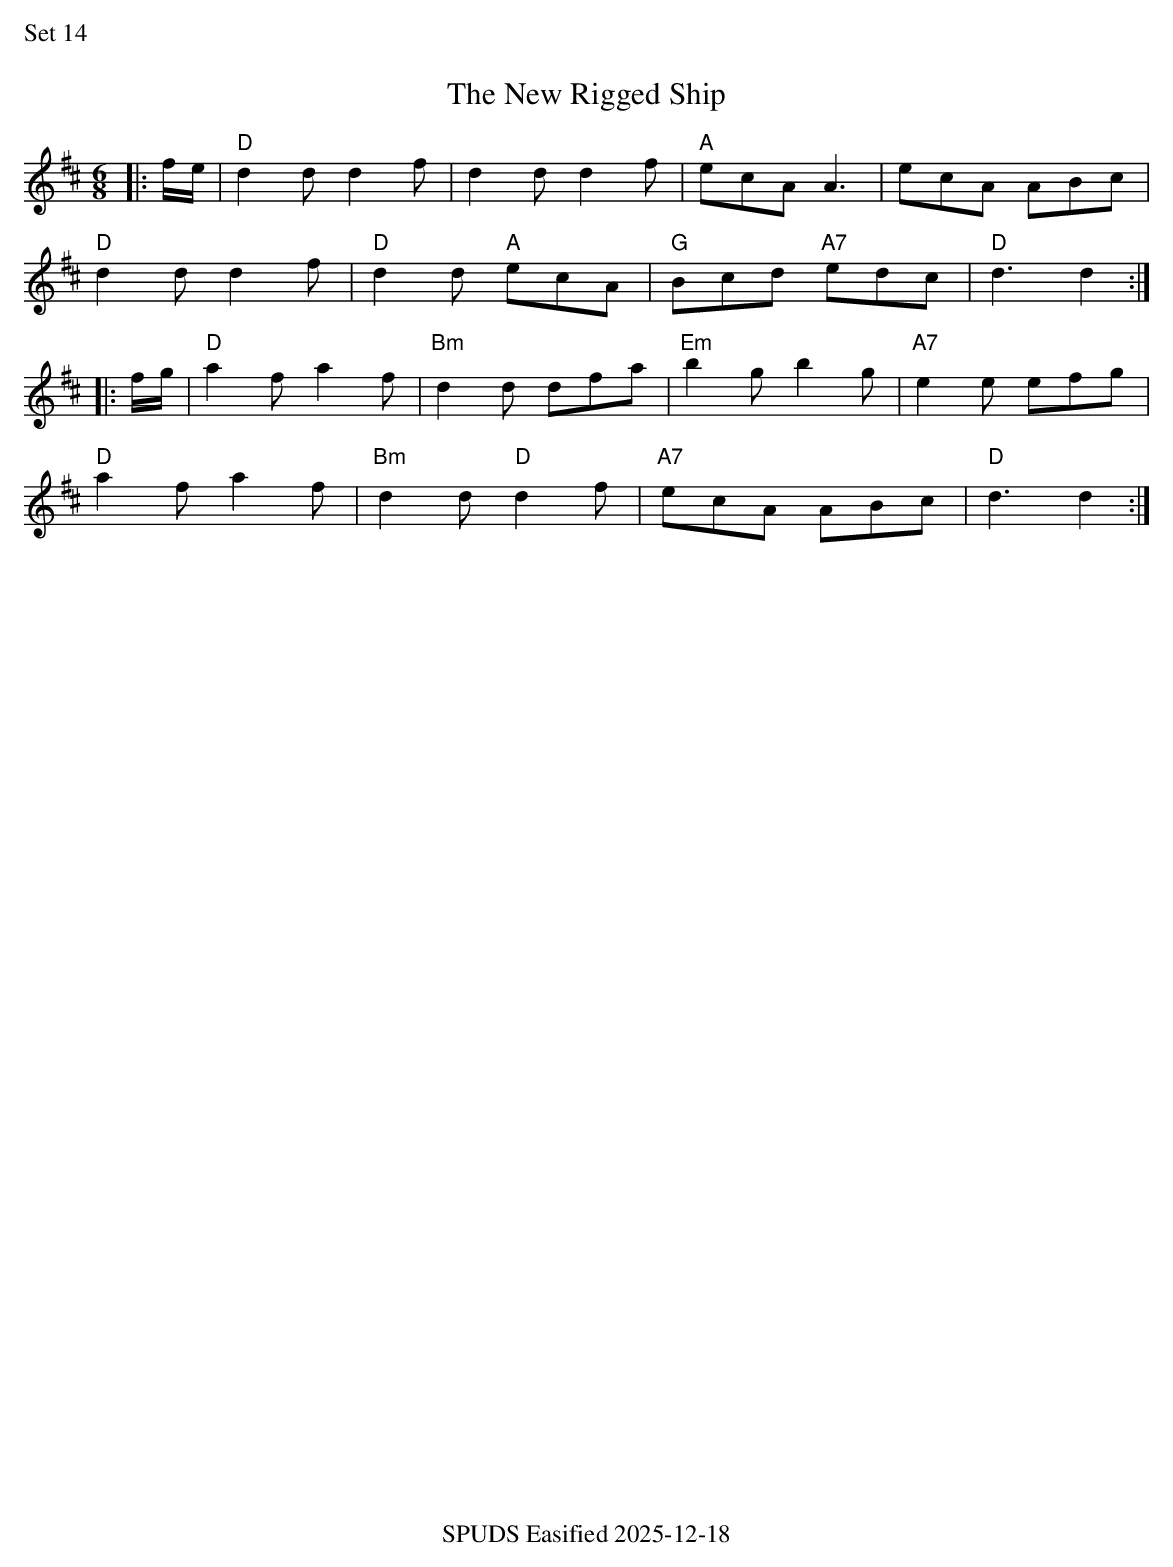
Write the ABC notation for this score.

X:1
%%text Set 14
T:New Rigged Ship, The
M:6/8
K:D
|:f/e/|"D"d2d d2f|d2d d2f|"A"ecA A3|ecA ABc|
"D"d2d d2f|"D"d2d "A"ecA|"G"Bcd "A7"edc|"D"d3 d2:|
|:f/2g/2|"D"a2f a2f|"Bm"d2d dfa|"Em"b2g b2g|"A7"e2e efg|
"D"a2f a2f|"Bm"d2d "D"d2f|"A7"ecA ABc|"D"d3 d2:|
